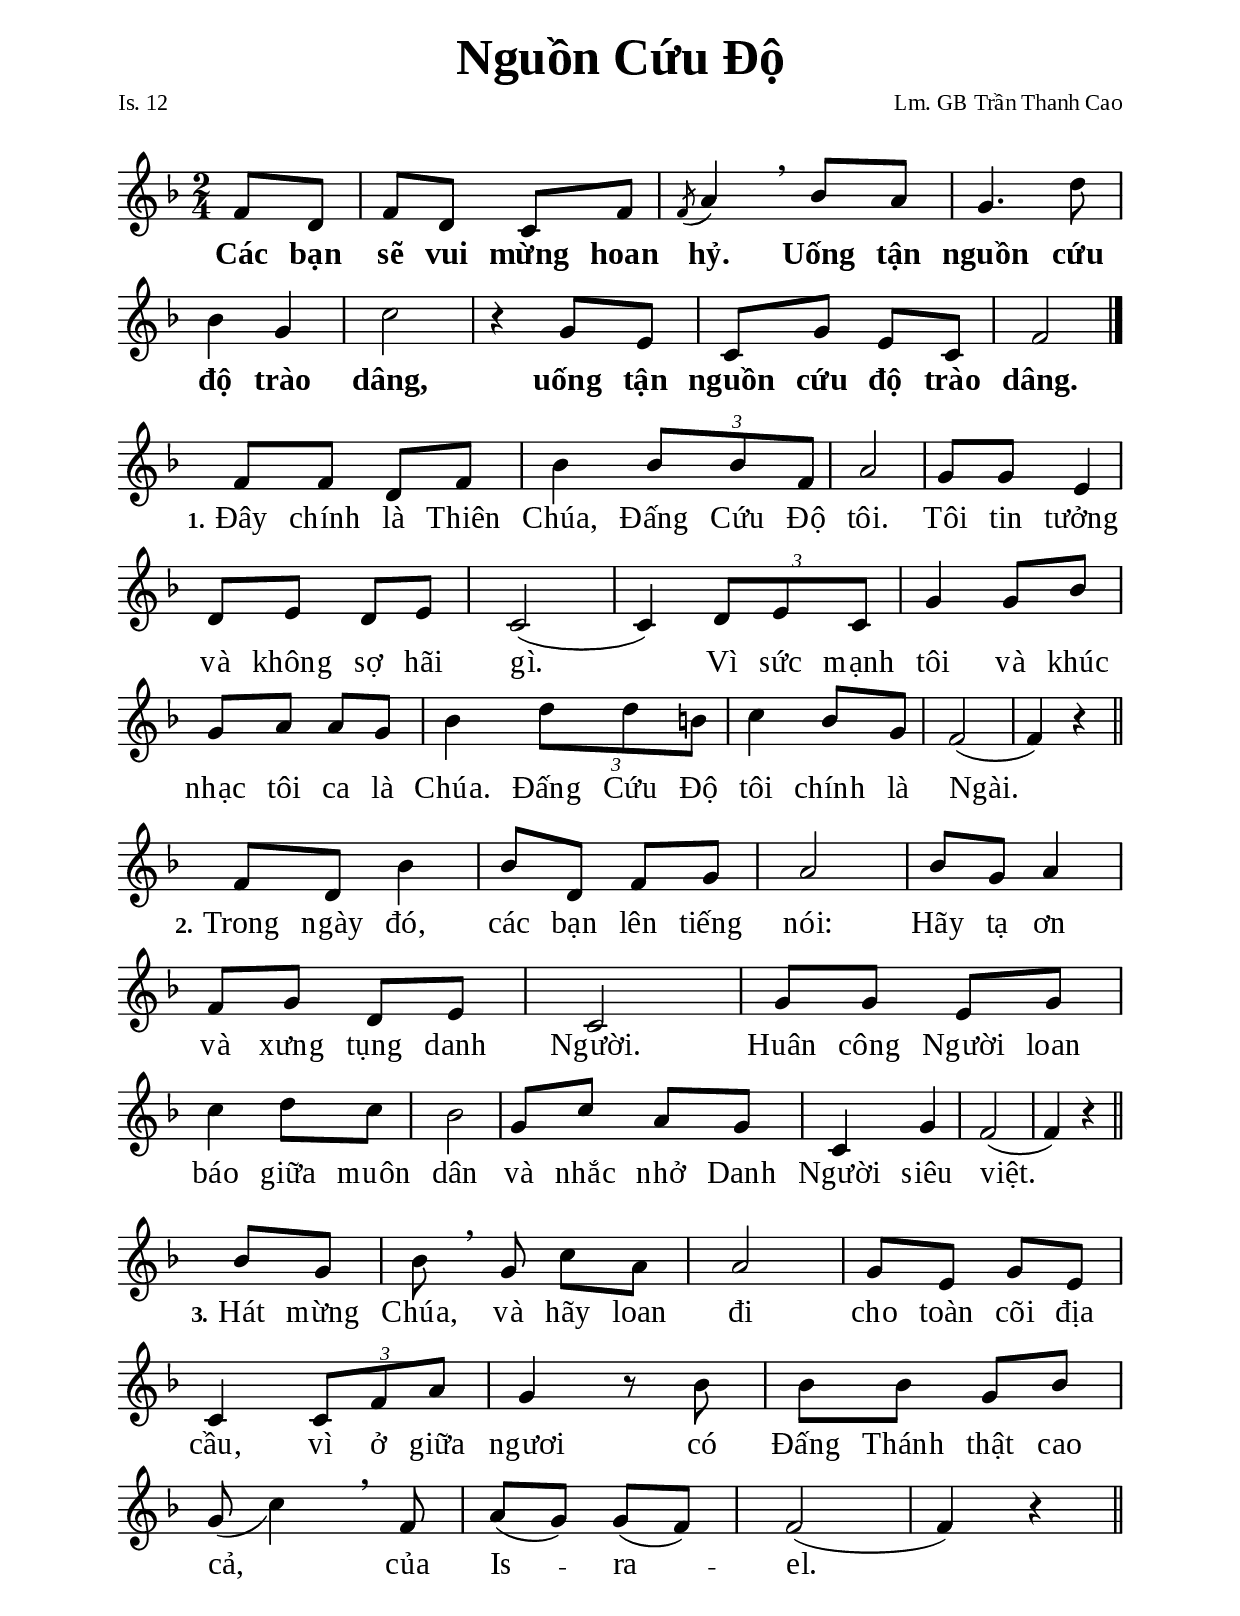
% Cài đặt chung
\version "2.20.0"
\include "english.ly"

\header {
  title = \markup { \fontsize #3 "Nguồn Cứu Độ" }
  poet = "Is. 12"
  composer = "Lm. GB Trần Thanh Cao"
  arranger = " "
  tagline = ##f
}

\paper {
  #(set-paper-size "a4")
  top-margin = 10\mm
  bottom-margin = 10\mm
  left-margin = 20\mm
  right-margin = 20\mm
  indent = #0
  #(define fonts
    (make-pango-font-tree
      "Liberation Serif"
      "Liberation Serif"
      "Liberation Serif"
      (/ 20 20)))
  page-count = #1
}

% Nhạc điệp khúc
nhacDiepKhuc = \relative c' {
  \partial 4 f8 d |
  f d c f |
  \acciaccatura f8 a4 \breathe bf8 a |
  g4. d'8 |
  bf4 g |
  c2 |
  r4 g8 e |
  c g' e c |
  f2 \bar "|."
}

% Nhạc phiên khúc
nhacPhienKhucMot = \relative c' {
  f8 f d f |
  bf4 \tuplet 3/2 { bf8 bf f } |
  a2 |
  g8 g e4 |
  d8 e d e |
  c2 ( |
  c4) \tuplet 3/2 { d8 e c } |
  g'4 g8 bf |
  g a a g |
  bf4 \tuplet 3/2 { d8 d b! } |
  c4 bf8 g |
  f2 ( |
  f4) r \bar "||"
}

nhacPhienKhucHai = \relative c' {
  f8 d bf'4 |
  bf8 d, f g |
  a2 |
  bf8 g a4 |
  f8 g d e |
  c2 |
  g'8 g e g |
  c4 d8 c |
  bf2 |
  g8 c a g |
  c,4 g' |
  f2 ( |
  f4) r \bar "||"
}

nhacPhienKhucBa = \relative c'' {
  \partial 4 bf8 g |
  bf \breathe g c a |
  a2 |
  g8 e g e |
  c4 \tuplet 3/2 { c8 f a } |
  g4 r8 bf |
  bf bf g bf |
  g _(c4) \breathe f,8 |
  a (g) g (f) |
  f2 ( |
  f4) r \bar "||"
}

% Lời điệp khúc
loiDiepKhuc = \lyricmode {
  Các bạn sẽ vui mừng hoan hỷ.
  Uống tận nguồn cứu độ trào dâng,
  uống tận nguồn cứu độ trào dâng.
}

% Lời phiên khúc
loiPhienKhucMot = \lyricmode {
  \set stanza = #"1."
  Đây chính là Thiên Chúa, Đấng Cứu Độ tôi.
  Tôi tin tưởng và không sợ hãi gì.
  Vì sức mạnh tôi và khúc nhạc tôi ca là Chúa.
  Đấng Cứu Độ tôi chính là Ngài.
}

loiPhienKhucHai = \lyricmode {
  \set stanza = #"2."
  Trong ngày đó, các bạn lên tiếng nói:
  Hãy tạ ơn và xưng tụng danh Người.
  Huân công Người loan báo giữa muôn dân
  và nhắc nhở Danh Người siêu việt.
}

loiPhienKhucBa = \lyricmode {
  \set stanza = #"3."
  Hát mừng Chúa, và hãy loan đi cho toàn cõi địa cầu,
  vì ở giữa ngươi có Đấng Thánh thật cao cả,
  của Is -- ra -- el.
}


% Dàn trang
\score {
  \new ChoirStaff <<
    \new Staff = diepKhuc \with {
        \consists "Merge_rests_engraver"
        \magnifyStaff #(magstep +1)
      }
      <<
      \new Voice = beSop {
        \key f \major \time 2/4 \stemNeutral \nhacDiepKhuc
      }
    >>
    \new Lyrics \lyricsto beSop \loiDiepKhuc
  >>
  \layout {
    \override Lyrics.LyricText.font-series = #'bold
    \override Lyrics.LyricText.font-size = #+3
    \override Lyrics.LyricSpace.minimum-distance = #2.0
    \override Score.BarNumber.break-visibility = ##(#f #f #f)
    \override Score.SpacingSpanner.uniform-stretching = ##t
  }
}

\score {
  \new ChoirStaff <<
    \new Staff = phienKhuc \with {
        \magnifyStaff #(magstep +1)
      }
      <<
      \new Voice = beSop {
        \key f \major \time 2/4 \nhacPhienKhucMot
      }
    >>
    \new Lyrics \lyricsto beSop \loiPhienKhucMot
  >>
  \layout {
    \override Staff.TimeSignature.transparent = ##t
    \override Lyrics.LyricText.font-size = #+3
    \override Lyrics.LyricSpace.minimum-distance = #2.0
    \override Score.BarNumber.break-visibility = ##(#f #f #f)
    \override Score.SpacingSpanner.uniform-stretching = ##t
  } 
}

\score {
  \new ChoirStaff <<
    \new Staff = phienKhuc \with {
        \magnifyStaff #(magstep +1)
      }
      <<
      \new Voice = beSop {
        \key f \major \time 2/4 \nhacPhienKhucHai
      }
    >>
    \new Lyrics \lyricsto beSop \loiPhienKhucHai
  >>
  \layout {
    \override Staff.TimeSignature.transparent = ##t
    \override Lyrics.LyricText.font-size = #+3
    \override Lyrics.LyricSpace.minimum-distance = #2.0
    \override Score.BarNumber.break-visibility = ##(#f #f #f)
    \override Score.SpacingSpanner.uniform-stretching = ##t
  } 
}

\score {
  \new ChoirStaff <<
    \new Staff = phienKhuc \with {
        \magnifyStaff #(magstep +1)
      }
      <<
      \new Voice = beSop {
        \key f \major \time 2/4 \nhacPhienKhucBa
      }
    >>
    \new Lyrics \lyricsto beSop \loiPhienKhucBa
  >>
  \layout {
    \override Staff.TimeSignature.transparent = ##t
    \override Lyrics.LyricText.font-size = #+3
    \override Lyrics.LyricSpace.minimum-distance = #2.0
    \override Score.BarNumber.break-visibility = ##(#f #f #f)
    \override Score.SpacingSpanner.uniform-stretching = ##t
  } 
}
